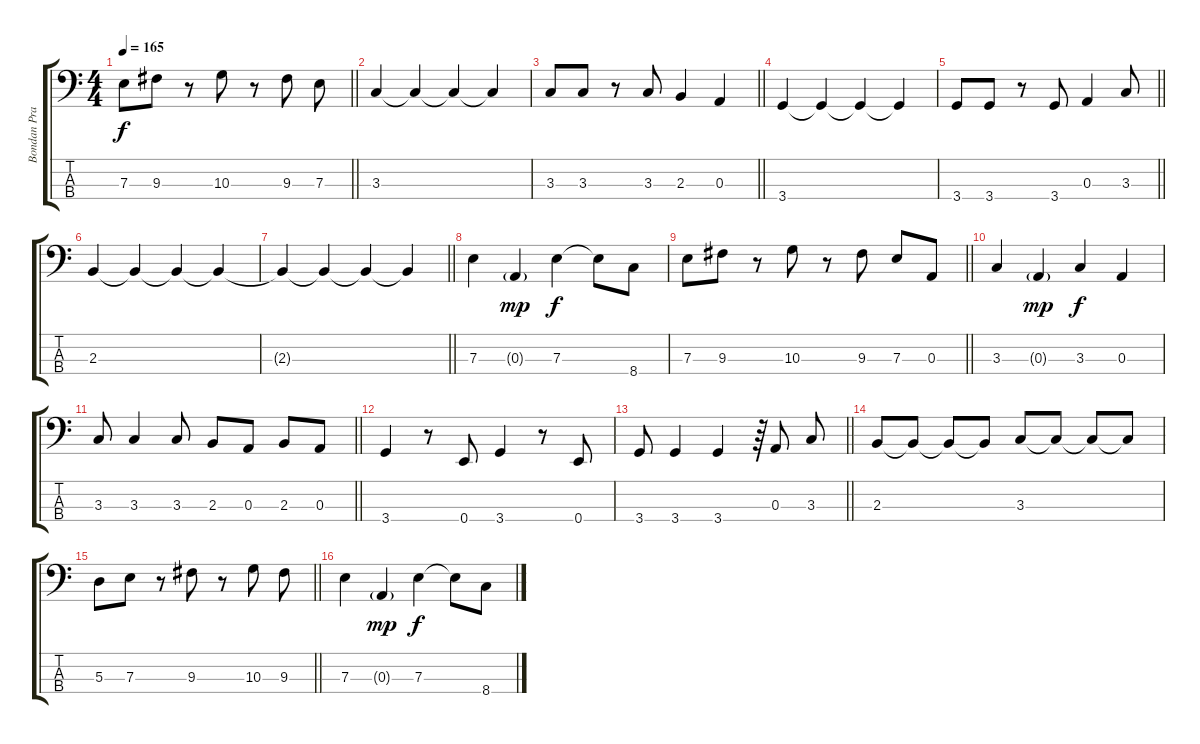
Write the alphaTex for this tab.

\track ("Bondan Prakoso" "Bondan Pra") {instrument electricbassfinger}
\staff {score tabs}
\tuning (G2 D2 A1 E1) {hide}
\ts (4 4)
\tempo 165
\clef f4
\barLineRight lightlight
\ks c
7.3.8{dy f} 9.3.8 r.8 10.3.8 r.8 9.3.8 7.3.8 |
3.3.4 3.3{t}.4 3.3{t}.4 3.3{t}.4 |
\barLineRight lightlight
3.3.8 3.3.8 r.8 3.3.8 2.3.4 0.3.4 |
3.4.4 3.4{t}.4 3.4{t}.4 3.4{t}.4 |
\barLineRight lightlight
3.4.8 3.4.8 r.8 3.4.8 0.3.4 3.3.8 |
2.3.4 2.3{t}.4 2.3{t}.4 2.3{t}.4 |
\barLineRight lightlight
2.3{t}.4 2.3{t}.4 2.3{t}.4 2.3{t}.4 |
7.3.4 0.3{g}.4{dy mp} 7.3.4{dy f} 7.3{t}.8 8.4.8 |
\barLineRight lightlight
7.3.8 9.3.8 r.8 10.3.8 r.8 9.3.8 7.3.8 0.3.8 |
3.3.4 0.3{g}.4{dy mp} 3.3.4{dy f} 0.3.4 |
\barLineRight lightlight
3.3.8 3.3.4 3.3.8 2.3.8 0.3.8 2.3.8 0.3.8 |
3.4.4 r.8 0.4.8 3.4.4 r.8 0.4.8 |
\barLineRight lightlight
3.4.8 3.4.4 3.4.4 r.64 0.3.8 3.3.8 |
2.3.8 2.3{t}.8 2.3{t}.8 2.3{t}.8 3.3.8 3.3{t}.8 3.3{t}.8 3.3{t}.8 |
\barLineRight lightlight
5.3.8 7.3.8 r.8 9.3.8 r.8 10.3.8 9.3.8 |
7.3.4 0.3{g}.4{dy mp} 7.3.4{dy f} 7.3{t}.8 8.4.8
